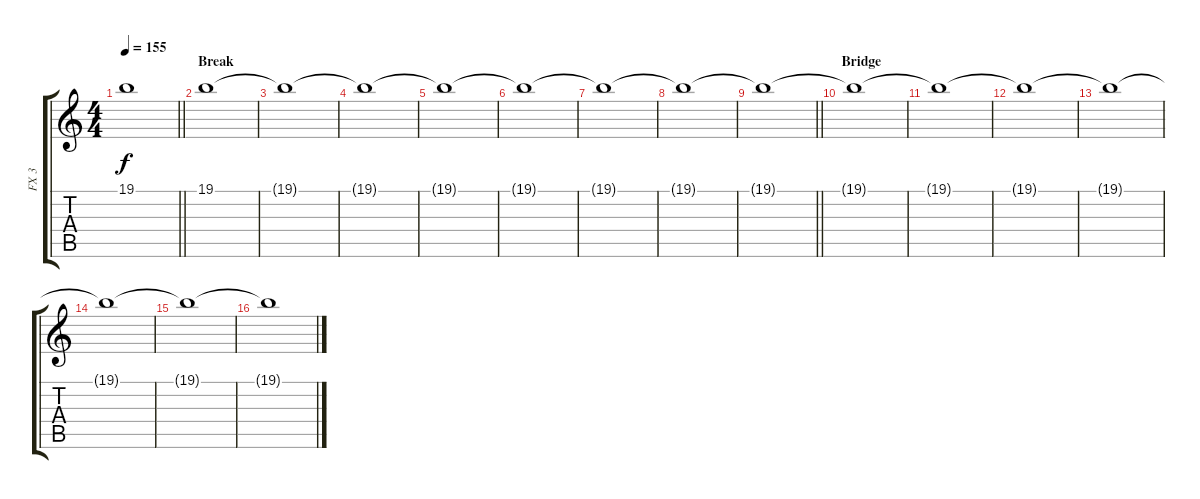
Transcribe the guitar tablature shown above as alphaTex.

\track ("FX 3" "FX 3") {instrument applause}
\staff {score tabs}
\tuning (E4 B3 G3 D3 A2 E2) {hide}
\ts (4 4)
\tempo 155
\clef g2
\barLineRight lightlight
\ks c
19.1{t}.1{dy f} |
\section ("" "Break")
19.1.1 |
19.1{t}.1 |
19.1{t}.1 |
19.1{t}.1 |
19.1{t}.1 |
19.1{t}.1 |
19.1{t}.1 |
\barLineRight lightlight
19.1{t}.1 |
\section ("" "Bridge")
19.1{t}.1 |
19.1{t}.1 |
19.1{t}.1 |
19.1{t}.1 |
19.1{t}.1 |
19.1{t}.1 |
19.1{t}.1
